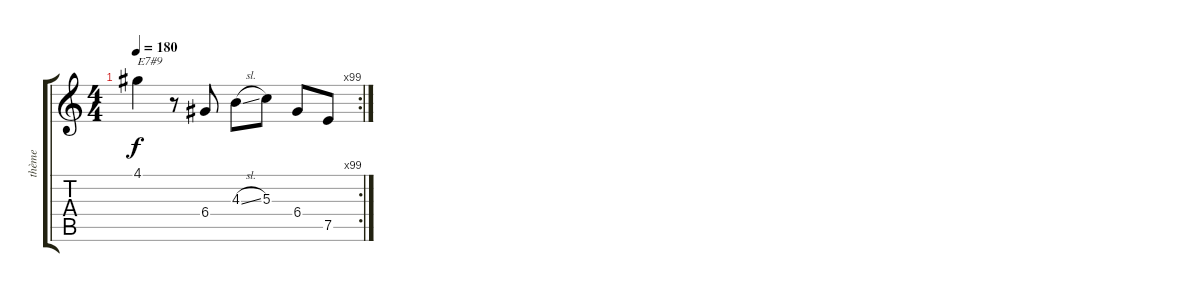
\track ("thème" "thème") {instrument electricguitarjazz}
\staff {score tabs}
\tuning (E4 B3 G3 D3 A2 E2) {hide}
\rc 99
\ts (4 4)
\tempo 180
\clef g2
\ks c
4.1.4{txt "E7#9" dy f} r.8 6.4.8 4.3{sl}.8 5.3.8 6.4.8 7.5.8
